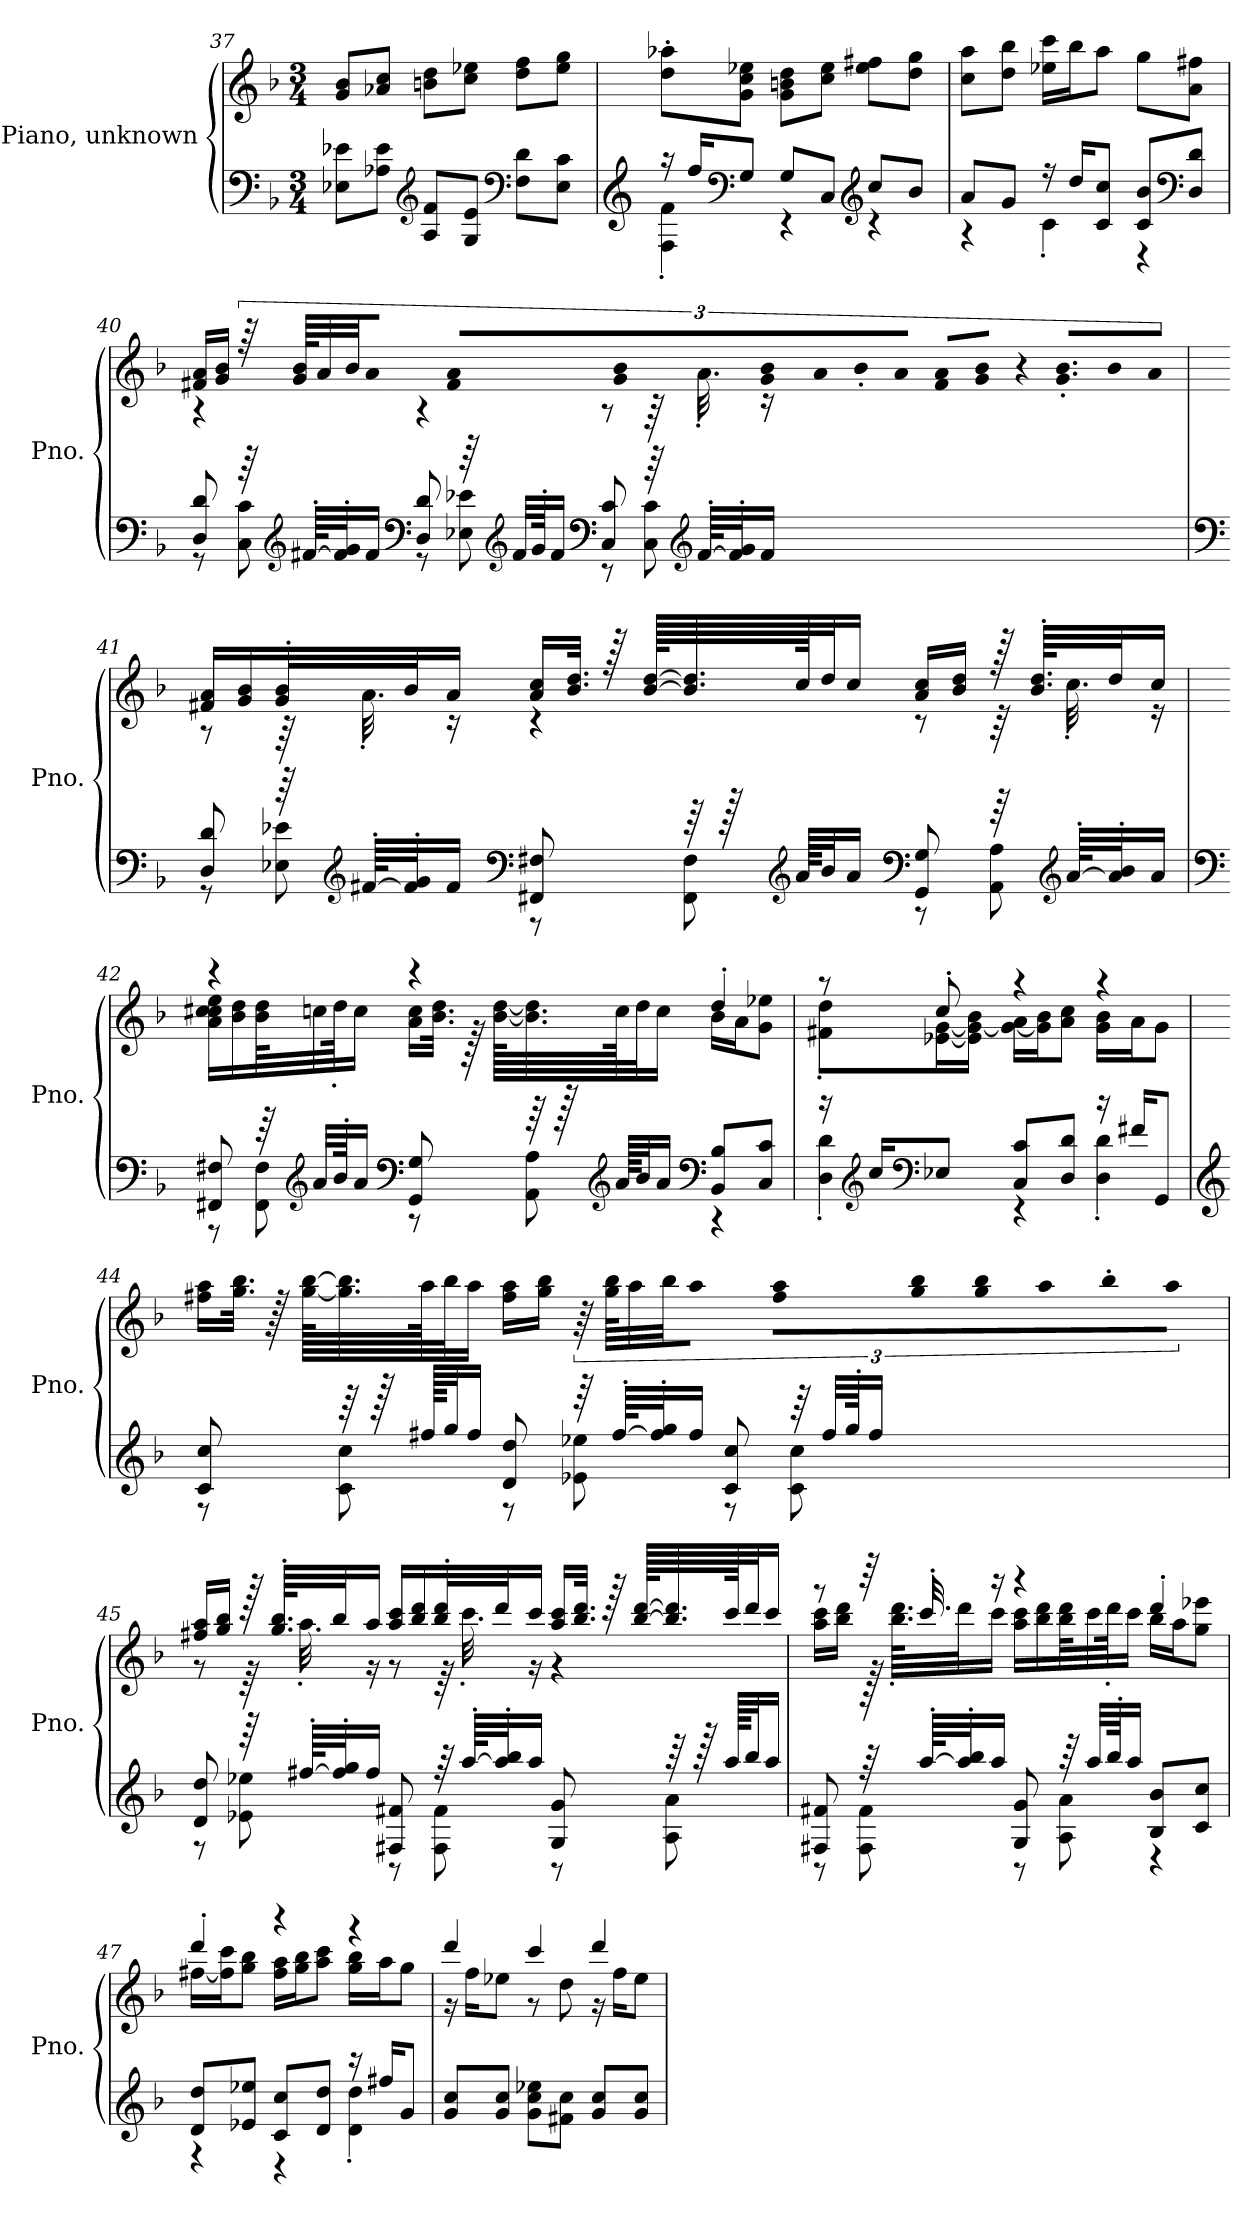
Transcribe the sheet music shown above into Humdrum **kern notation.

**kern	**kern
*part1	*part1
*staff2	*staff1
*I"Piano, unknown	*
*I'Pno.	*
*clefF4	*clefG2
*k[b-]	*k[b-]
*M3/4	*M3/4
=37	=37
8E-X\ 8e-X\L	8g/ 8b-/L
8A-X\ 8e-\J	8a-X/ 8cc/J
*clefG2	*
8A-/ 8f/L	8bn\ 8dd\L
8G/ 8e-/J	8cc\ 8ee-X\J
*clefF4	*
8F\ 8d\L	8dd\ 8ff\L
8E-\ 8c\J	8ee-\ 8gg\J
!!LO:LB:g=z
=38	=38
*clefG2	*
*^	*
16r	4F\' 4f\'	8dd\' 8aa-X\'L
16ff/KL	.	.
*clefF4	*	*
8G/J	.	8g\ 8cc\ 8ee-X\J
8G/L	4r	8g\ 8bn\ 8dd\L
8C/J	.	8cc\ 8ee-\J
*clefG2	*	*
8cc/L	4r	8ee-\ 8ff#X\L
8b-/J	.	8dd\ 8gg\J
=39	=39	=39
8a/L	4r	8cc\ 8aa\L
8g/J	.	8dd\ 8bb-\J
16r	4c'\	16ee-X\ 16ccc\LL
16dd/KL	.	16bb-\J
8c/ 8cc/J	.	8aa\J
8c/ 8b-/L	4r	8gg\L
*clefF4	*	*
8D/ 8d/J	.	8a\ 8ff#X\J
!!LO:LB:g=z
=40	=40	=40
*	*	*^
8D/ 8d/	8r	16f#X/ 16a/LL	4r
.	.	16g/ 16b-/JJ	.
64r	8C\ 8c\	96r	.
.	.	96g/ 96b-/KLLL	.
*clefG2	*	*	*
[64f#X'/KLLL	.	.	.
.	.	48a/	.
32f#/]' 32g/'J	.	.	.
.	.	48b-/J	.
16f#/JJ	.	16a/JJ	.
*clefF4	*	*	*
8D/ 8d/	8r	16f#/ 16a/LL	4r
.	.	16g/ 16b-/	.
64r	8E-X\ 8e-X\	64g/ 64b-/KL	.
*clefG2	*	*	*
32f#/LLL	.	32a/	.
64g'/JK	.	64b-'/JK	.
16f#/JJ	.	16a/JJ	.
*clefF4	*	*	*
8C/ 8c/	8r	16f#/ 16a/LL	8r
.	.	16g/ 16b-/JJ	.
64r	8C\ 8c\	128r	64r
.	.	64.g/' 64.b-/'KLLL	.
*clefG2	*	*	*
[64f#'/KLLL	.	.	32.a'\
32f#/]' 32g/'J	.	32b-/J	.
16f#/JJ	.	16a/JJ	16r
!!LO:PB:g=z	!!
=41	=41	=41	=41
*clefF4	*	*	*
8D/ 8d/	8r	16f#X/ 16a/LL	8r
.	.	16g/ 16b-/	.
64r	8E-X\ 8e-X\	32g/' 32b-/'L	64r
*clefG2	*	*	*
[64f#X'/KLLL	.	.	32.a'\
32f#/]' 32g/'J	.	32b-/J	.
16f#/JJ	.	16a/JJ	16r
*clefF4	*	*	*
8FF#X/ 8F#X/	8r	16a/ 16cc/LL	4r
.	.	32.b-/ 32.dd/JJk	.
.	.	128r	.
.	.	[128b-/ [128dd/KLLLL	.
64r	8FF#\ 8F#\	64.b-/] 64.dd/]	.
128r	.	.	.
*clefG2	*	*	*
128a/KKLLL	.	128cc/JK	.
32b-/J	.	32dd/J	.
16a/JJ	.	16cc/JJ	.
*clefF4	*	*	*
8GG/ 8G/	8r	16a/ 16cc/LL	8r
.	.	16b-/ 16dd/JJ	.
64r	8AA\ 8A\	128r	64r
.	.	64.b-/' 64.dd/'KLLL	.
*clefG2	*	*	*
[64a'/KLLL	.	.	32.cc'\
32a/]' 32b-/'J	.	32dd/J	.
16a/JJ	.	16cc/JJ	16r
!!LO:LB:g=z	!!
=42	=42	=42	=42
*clefF4	*	*	*
8FF#X/ 8F#X/	8r	4r	16a\ 16cc\ 16cc#X\ 16ee\LL
.	.	.	16b-\ 16dd\
64r	8FF#\ 8F#\	.	64b-\ 64dd\KL
*clefG2	*	*	*
32a/LLL	.	.	32ccn\
64b-'/JK	.	.	64dd'\JK
16a/JJ	.	.	16cc\JJ
*clefF4	*	*	*
8GG/ 8G/	8r	4r	16a\ 16cc\LL
.	.	.	32.b-\ 32.dd\JJk
.	.	.	128r
.	.	.	[128b-\ [128dd\KLLLL
64r	8AA\ 8A\	.	64.b-\] 64.dd\]
128r	.	.	.
*clefG2	*	*	*
128a/KKLLL	.	.	128cc\JK
32b-/J	.	.	32dd\J
16a/JJ	.	.	16cc\JJ
*clefF4	*	*	*
8BB-/ 8B-/L	4r	4dd'/	16b-\LL
.	.	.	16a\J
8C/ 8c/J	.	.	8g\ 8ee-X\J
=43	=43	=43	=43
16r	4D\' 4d\'	8r	8f#X\' 8dd\'L
*clefG2	*	*	*
16cc/KL	.	.	.
*clefF4	*	*	*
8E-X/J	.	8cc'/	[16e-X\ [16g\L
.	.	.	16e-\] 16g\_ 16b-\JJ
8C/ 8c/L	4r	4r	16g\_ 16a\LL
.	.	.	16g\] 16b-\J
8D/ 8d/J	.	.	8a\ 8cc\J
16r	4D\' 4d\'	4r	16g\ 16b-\LL
16f#X/KL	.	.	16a\J
8GG/J	.	.	8g\J
*	*	*v	*v
!!LO:LB:g=z
=44	=44	=44
*clefG2	*	*
8c/ 8cc/	8r	16ff#X\ 16aa\LL
.	.	32.gg\ 32.bb-\JJk
.	.	128r
.	.	[128gg\ [128bb-\KLLLL
64r	8c\ 8cc\	64.gg\] 64.bb-\]
128r	.	.
128ff#X/KKLLL	.	128aa\JK
32gg/J	.	32bb-\J
16ff#/JJ	.	16aa\JJ
8d/ 8dd/	8r	16ff#\ 16aa\LL
.	.	16gg\ 16bb-\JJ
64r	8e-X\ 8ee-X\	96r
.	.	96gg\ 96bb-\KLLL
[64ff#'/KLLL	.	.
.	.	48aa\
32ff#/]' 32gg/'J	.	.
.	.	48bb-\J
16ff#/JJ	.	16aa\JJ
8c/ 8cc/	8r	16ff#\ 16aa\LL
.	.	16gg\ 16bb-\
64r	8c\ 8cc\	64gg\ 64bb-\KL
32ff#/LLL	.	32aa\
64gg'/JK	.	64bb-'\JK
16ff#/JJ	.	16aa\JJ
!!LO:LB:g=z
=45	=45	=45
*	*	*^
8d/ 8dd/	8r	16ff#X/ 16aa/LL	8r
.	.	16gg/ 16bb-/JJ	.
64r	8e-X\ 8ee-X\	128r	64r
.	.	64.gg/' 64.bb-/'KLLL	.
[64ff#X'/KLLL	.	.	32.aa'\
32ff#/]' 32gg/'J	.	32bb-/J	.
16ff#/JJ	.	16aa/JJ	16r
8F#X/ 8f#X/	8r	16aa/ 16ccc/LL	8r
.	.	16bb-/ 16ddd/	.
64r	8F#\ 8f#\	32bb-/' 32ddd/'L	64r
[64aa'/KLLL	.	.	32.ccc'\
32aa/]' 32bb-/'J	.	32ddd/J	.
16aa/JJ	.	16ccc/JJ	16r
8G/ 8g/	8r	16aa/ 16ccc/LL	4r
.	.	32.bb-/ 32.ddd/JJk	.
.	.	128r	.
.	.	[128bb-/ [128ddd/KLLLL	.
64r	8A\ 8a\	64.bb-/] 64.ddd/]	.
128r	.	.	.
128aa/KKLLL	.	128ccc/JK	.
32bb-/J	.	32ddd/J	.
16aa/JJ	.	16ccc/JJ	.
!!LO:LB:g=z	!!
=46	=46	=46	=46
8F#X/ 8f#X/	8r	8r	16aa\ 16ccc\LL
.	.	.	16bb-\ 16ddd\JJ
64r	8F#\ 8f#\	64r	128r
.	.	.	64.bb-\' 64.ddd\'KLLL
[64aa'/KLLL	.	32.ccc'/	.
32aa/]' 32bb-/'J	.	.	32ddd\J
16aa/JJ	.	16r	16ccc\JJ
8G/ 8g/	8r	4r	16aa\ 16ccc\LL
.	.	.	16bb-\ 16ddd\
64r	8A\ 8a\	.	64bb-\ 64ddd\KL
32aa/LLL	.	.	32ccc\
64bb-'/JK	.	.	64ddd'\JK
16aa/JJ	.	.	16ccc\JJ
8B-/ 8b-/L	4r	4ddd'/	16bb-\LL
.	.	.	16aa\J
8c/ 8cc/J	.	.	8gg\ 8eee-X\J
=47	=47	=47	=47
8d/ 8dd/L	4r	4ddd'/	[16ff#X\LL
.	.	.	16ff#\] 16ccc\J
8e-X/ 8ee-X/J	.	.	8gg\ 8bb-\J
8c/ 8cc/L	4r	4r	16ff#\ 16aa\LL
.	.	.	16gg\ 16bb-\J
8d/ 8dd/J	.	.	8aa\ 8ccc\J
16r	4d\' 4dd\'	4r	16gg\ 16bb-\LL
16ff#X/KL	.	.	16aa\J
8g/J	.	.	8gg\J
*v	*v	*	*
!!LO:LB:g=z	!!
=48	=48	=48
8g/ 8cc/L	4ddd/	16r
.	.	16ff\KL
8g/ 8cc/J	.	8ee-X\J
8g\ 8cc\ 8ee-X\L	4ccc/	8r
8f#X\ 8cc\J	.	8dd\
8g/ 8cc/L	4ddd/	16r
.	.	16ff\KL
8g/ 8cc/J	.	8ee-\J
*	*v	*v
=	=
*-	*-
